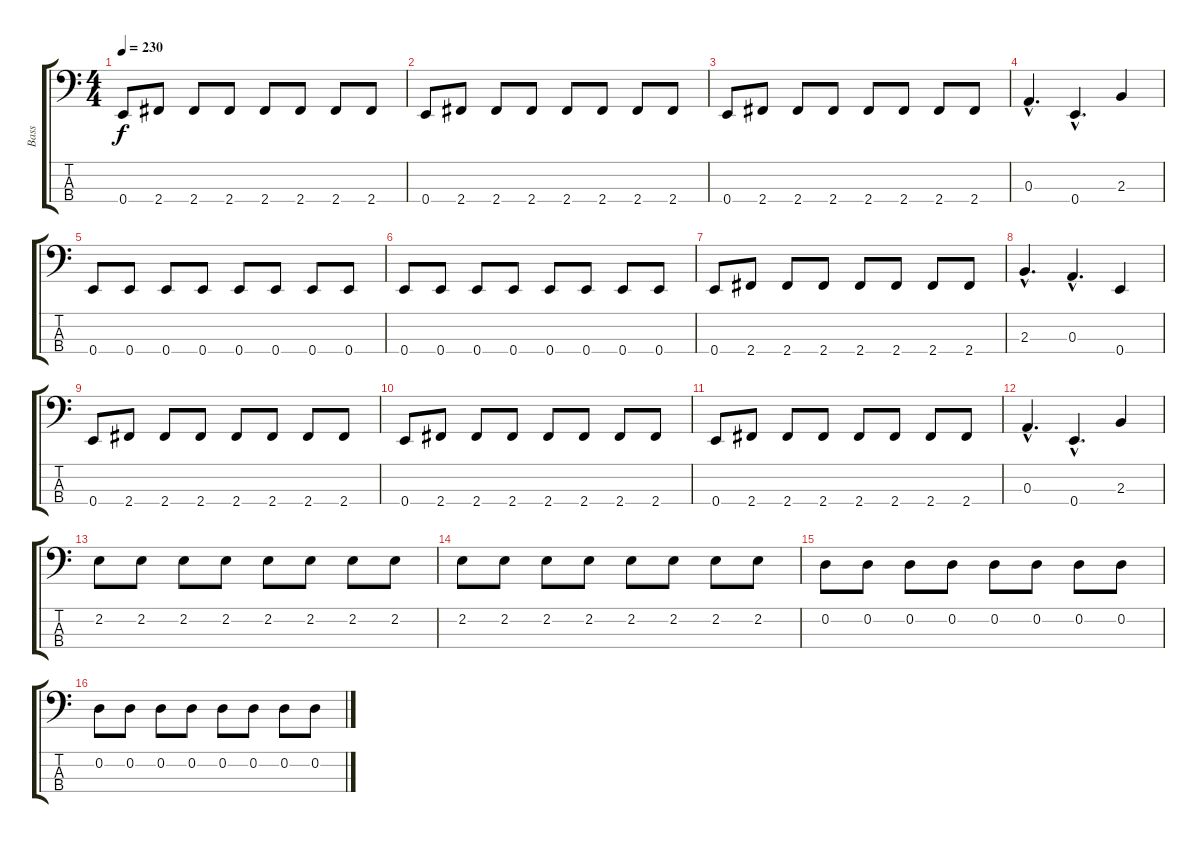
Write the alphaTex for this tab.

\track ("Bass" "Bass") {instrument slapbass1}
\staff {score tabs}
\tuning (G2 D2 A1 E1) {hide}
\ts (4 4)
\tempo 230
\clef f4
\ks c
0.4.8{dy f} 2.4.8 2.4.8 2.4.8 2.4.8 2.4.8 2.4.8 2.4.8 |
0.4.8 2.4.8 2.4.8 2.4.8 2.4.8 2.4.8 2.4.8 2.4.8 |
0.4.8 2.4.8 2.4.8 2.4.8 2.4.8 2.4.8 2.4.8 2.4.8 |
0.3{hac}.4{d} 0.4{hac}.4{d} 2.3.4 |
0.4.8 0.4.8 0.4.8 0.4.8 0.4.8 0.4.8 0.4.8 0.4.8 |
0.4.8 0.4.8 0.4.8 0.4.8 0.4.8 0.4.8 0.4.8 0.4.8 |
0.4.8 2.4.8 2.4.8 2.4.8 2.4.8 2.4.8 2.4.8 2.4.8 |
2.3{hac}.4{d} 0.3{hac}.4{d} 0.4.4 |
0.4.8 2.4.8 2.4.8 2.4.8 2.4.8 2.4.8 2.4.8 2.4.8 |
0.4.8 2.4.8 2.4.8 2.4.8 2.4.8 2.4.8 2.4.8 2.4.8 |
0.4.8 2.4.8 2.4.8 2.4.8 2.4.8 2.4.8 2.4.8 2.4.8 |
0.3{hac}.4{d} 0.4{hac}.4{d} 2.3.4 |
2.2.8 2.2.8 2.2.8 2.2.8 2.2.8 2.2.8 2.2.8 2.2.8 |
2.2.8 2.2.8 2.2.8 2.2.8 2.2.8 2.2.8 2.2.8 2.2.8 |
0.2.8 0.2.8 0.2.8 0.2.8 0.2.8 0.2.8 0.2.8 0.2.8 |
0.2.8 0.2.8 0.2.8 0.2.8 0.2.8 0.2.8 0.2.8 0.2.8
